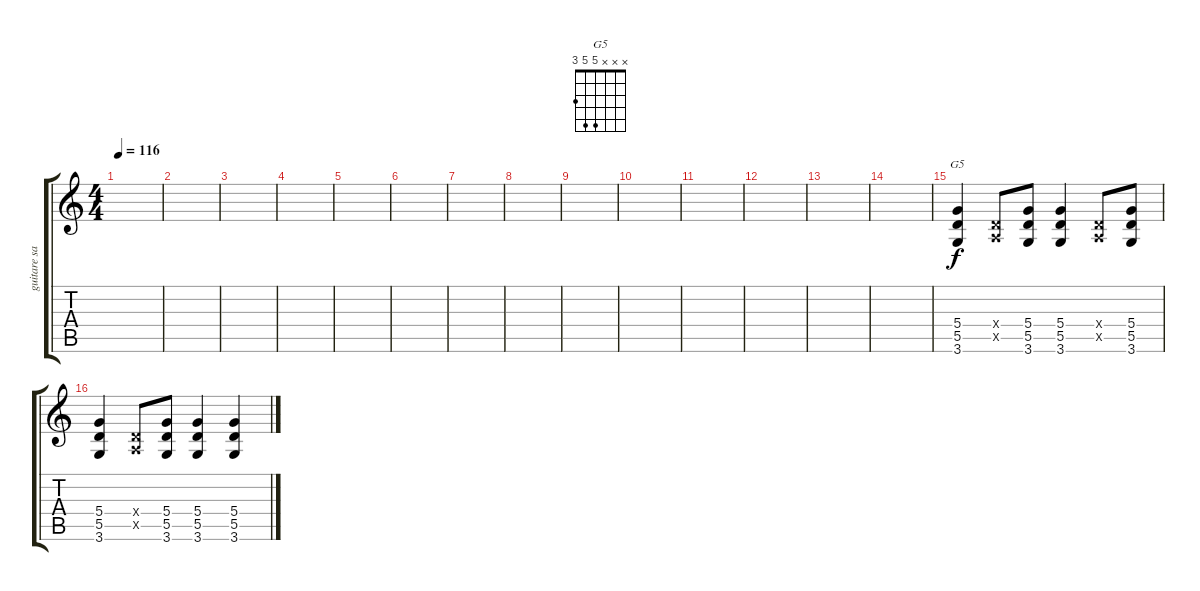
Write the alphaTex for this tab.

\track ("guitare saturée" "guitare sa") {instrument distortionguitar}
\staff {score tabs}
\tuning (E4 B3 G3 D3 A2 E2) {hide}
\chord ("G5" x x x 5 5 3)
\ts (4 4)
\tempo 116
\clef g2
\ks c
|
|
|
|
|
|
|
|
|
|
|
|
|
|
(5.4 5.5 3.6).4{ch "G5"} (0.4{x} 0.5{x}).8 (5.4 5.5 3.6).8 (5.4 5.5 3.6).4 (0.4{x} 0.5{x}).8 (5.4 5.5 3.6).8 |
(5.4 5.5 3.6).4 (0.4{x} 0.5{x}).8 (5.4 5.5 3.6).8 (5.4 5.5 3.6).4 (5.4 5.5 3.6).4
